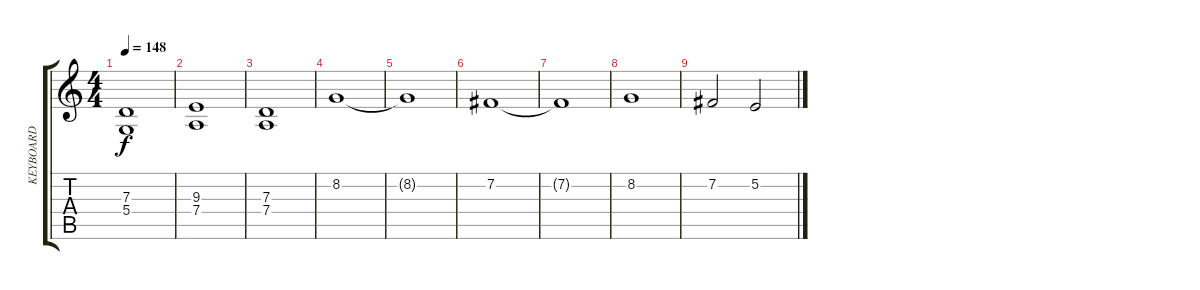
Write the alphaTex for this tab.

\track ("KEYBOARD" "KEYBOARD") {instrument tremolostrings}
\staff {score tabs}
\tuning (E4 B3 G3 D3 A2 E2) {hide}
\ts (4 4)
\tempo 148
\clef g2
\ks c
(7.3 5.4).1{dy f} |
(9.3 7.4).1 |
(7.3 7.4).1 |
8.2.1 |
8.2{t}.1 |
7.2.1 |
7.2{t}.1 |
8.2.1 |
7.2.2 5.2.2
